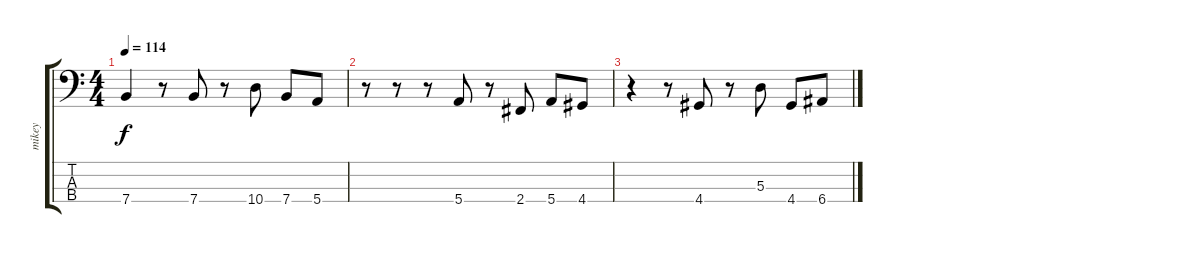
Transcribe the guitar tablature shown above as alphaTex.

\track ("mikey" "mikey") {instrument electricbassfinger}
\staff {score tabs}
\tuning (G2 D2 A1 E1) {hide}
\ts (4 4)
\tempo 114
\clef f4
\ks c
7.4.4{dy f} r.8 7.4.8 r.8 10.4.8 7.4.8 5.4.8 |
r.8 r.8 r.8 5.4.8 r.8 2.4.8 5.4.8 4.4.8 |
r.4 r.8 4.4.8 r.8 5.3.8 4.4.8 6.4.8
